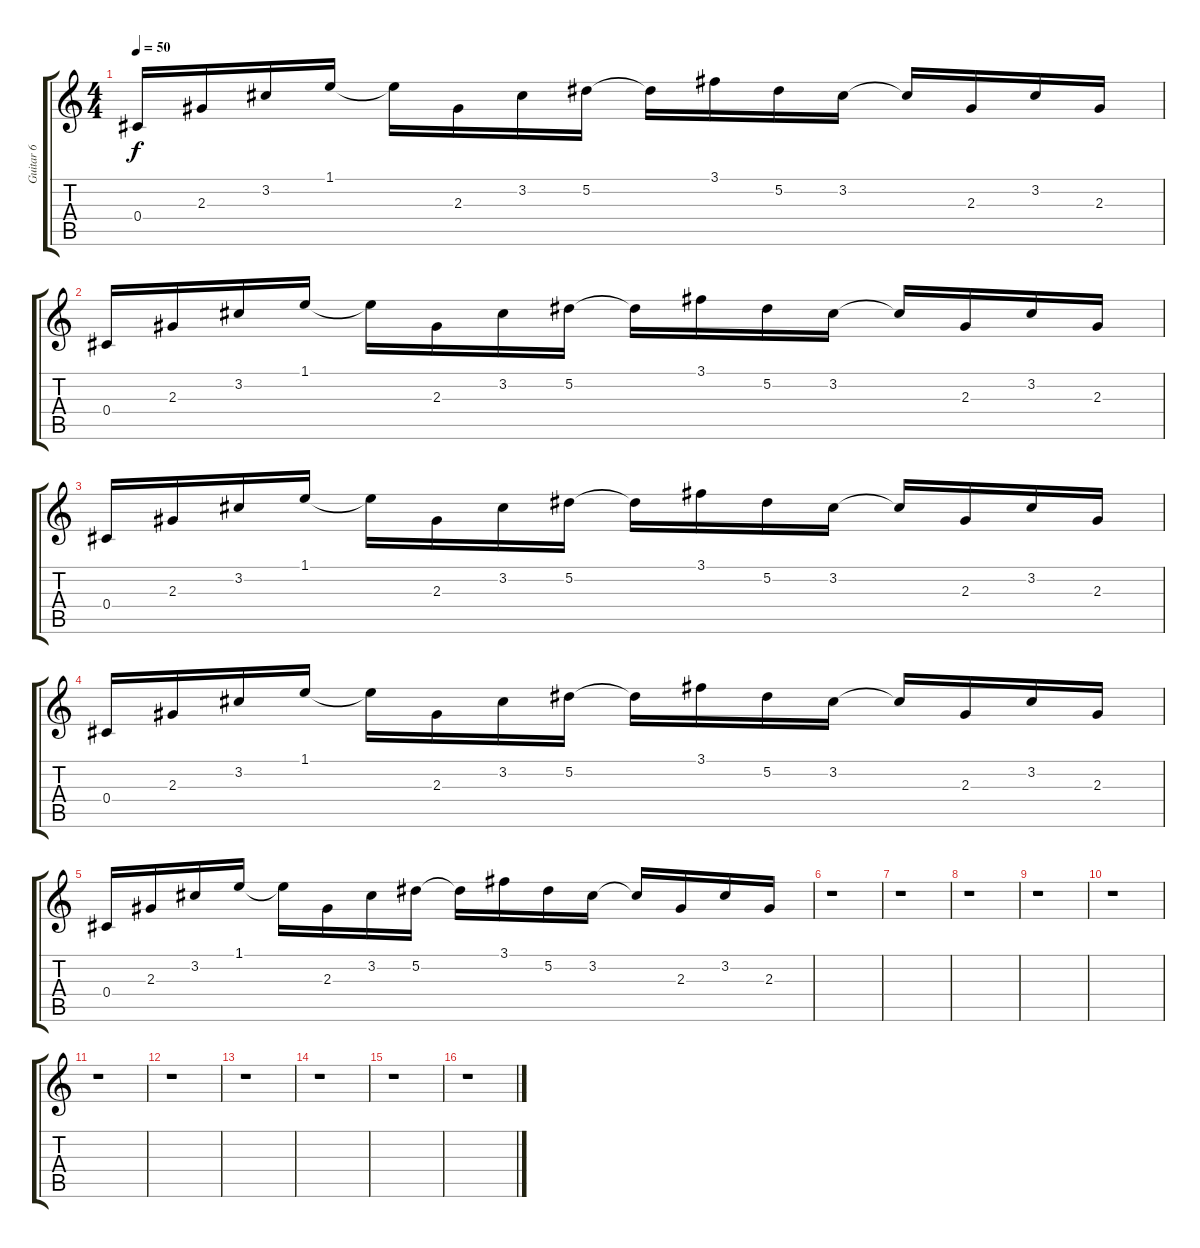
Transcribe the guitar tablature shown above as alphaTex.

\track ("Guitar 6" "Guitar 6") {instrument overdrivenguitar}
\staff {score tabs}
\tuning (Eb4 Bb3 Gb3 Db3 Ab2 Eb2) {hide}
\ts (4 4)
\tempo 50
\clef g2
\ks c
0.4.16{dy f} 2.3.16 3.2.16 1.1.16 1.1{t}.16 2.3.16 3.2.16 5.2.16 5.2{t}.16 3.1.16 5.2.16 3.2.16 3.2{t}.16 2.3.16 3.2.16 2.3.16 |
0.4.16 2.3.16 3.2.16 1.1.16 1.1{t}.16 2.3.16 3.2.16 5.2.16 5.2{t}.16 3.1.16 5.2.16 3.2.16 3.2{t}.16 2.3.16 3.2.16 2.3.16 |
0.4.16 2.3.16 3.2.16 1.1.16 1.1{t}.16 2.3.16 3.2.16 5.2.16 5.2{t}.16 3.1.16 5.2.16 3.2.16 3.2{t}.16 2.3.16 3.2.16 2.3.16 |
0.4.16 2.3.16 3.2.16 1.1.16 1.1{t}.16 2.3.16 3.2.16 5.2.16 5.2{t}.16 3.1.16 5.2.16 3.2.16 3.2{t}.16 2.3.16 3.2.16 2.3.16 |
0.4.16 2.3.16 3.2.16 1.1.16 1.1{t}.16 2.3.16 3.2.16 5.2.16 5.2{t}.16 3.1.16 5.2.16 3.2.16 3.2{t}.16 2.3.16 3.2.16 2.3.16 |
r.1 |
r.1 |
r.1 |
r.1 |
r.1 |
r.1 |
r.1 |
r.1 |
r.1 |
r.1 |
r.1
